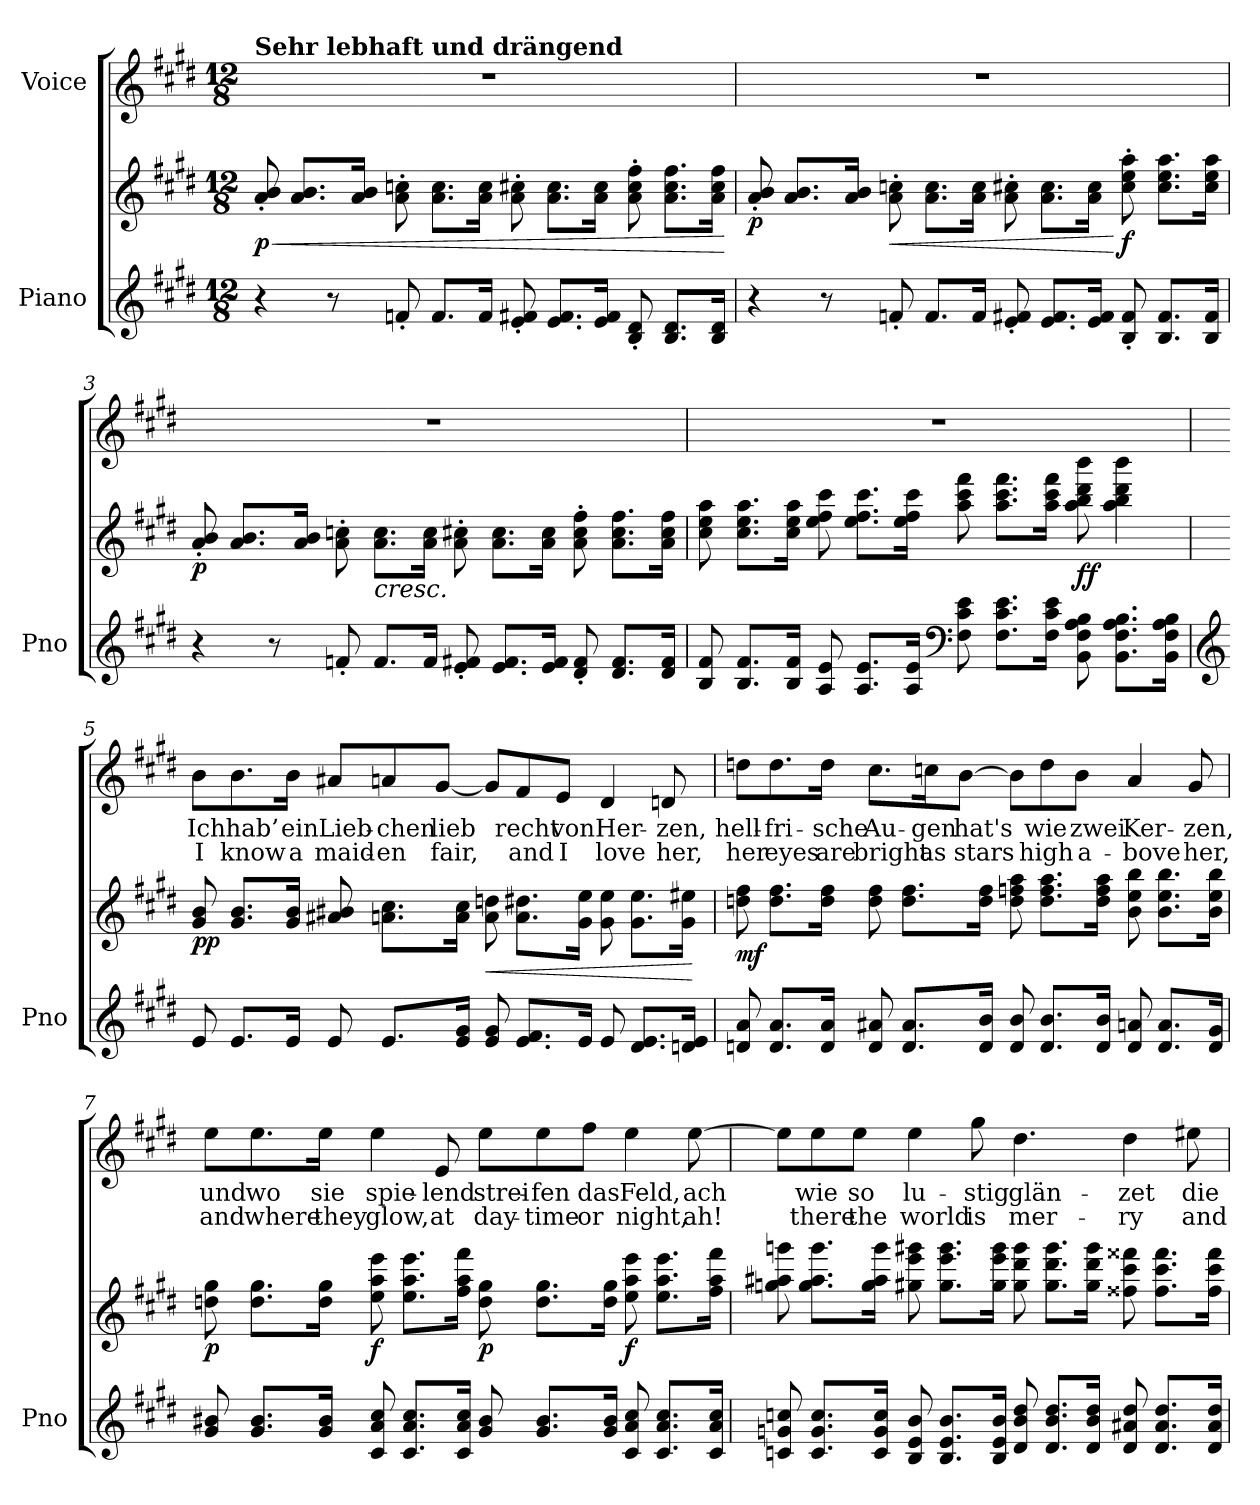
**kern	**kern	**dynam	**kern	**text	**text
*part2	*part2	*part2	*part1	*part1	*part1
*staff3	*staff2	*staff2/3	*staff1	*staff1	*staff1
*I"Piano	*	*	*I"Voice	*	*
*I'Pno	*	*	*	*	*
*clefG2	*clefG2	*	*clefG2	*	*
*k[f#c#g#d#]	*k[f#c#g#d#]	*	*k[f#c#g#d#]	*	*
*M12/8	*M12/8	*	*M12/8	*	*
=1	=1	=1	=1	=1	=1
!	!	!	!LO:TX:a:B:t=Sehr lebhaft und drängend	!	!
!	!	!LO:HP:b	!	!	!
!	!	!LO:DY:n=1:b	!	!	!
4r	8a/' 8b/'	< p	1.r	.	.
.	8.a/ 8.b/L	.	.	.	.
8r	.	.	.	.	.
.	16a/ 16b/Jk	.	.	.	.
8fn'/	8a\' 8ccn\'	.	.	.	.
8.f/L	8.a\ 8.cc\L	.	.	.	.
16f/Jk	16a\ 16cc\Jk	.	.	.	.
8e/' 8f#X/'	8a\' 8cc#X\'	.	.	.	.
8.e/ 8.f#/L	8.a\ 8.cc#\L	.	.	.	.
16e/ 16f#/Jk	16a\ 16cc#\Jk	.	.	.	.
8B/' 8d#/'	8a\' 8cc#\' 8ff#\'	.	.	.	.
8.B/ 8.d#/L	8.a\ 8.cc#\ 8.ff#\L	.	.	.	.
16B/ 16d#/Jk	16a\ 16cc#\ 16ff#\Jk	.	.	.	.
.	.	[	.	.	.
!!LO:LB:g=z
=2	=2	=2	=2	=2	=2
!	!	!LO:DY:b	!	!	!
4r	8a/' 8b/'	p	1.r	.	.
.	8.a/ 8.b/L	.	.	.	.
8r	.	.	.	.	.
.	16a/ 16b/Jk	.	.	.	.
!	!	!LO:HP:b	!	!	!
8fn'/	8a\' 8ccn\'	<	.	.	.
8.f/L	8.a\ 8.cc\L	.	.	.	.
16f/Jk	16a\ 16cc\Jk	.	.	.	.
8e/' 8f#X/'	8a\' 8cc#X\'	.	.	.	.
8.e/ 8.f#/L	8.a\ 8.cc#\L	.	.	.	.
16e/ 16f#/Jk	16a\ 16cc#\Jk	.	.	.	.
!	!	!LO:DY:n=1:b	!	!	!
8B/' 8f#/'	8cc#\' 8ee\' 8aa\'	[ f	.	.	.
8.B/ 8.f#/L	8.cc#\ 8.ee\ 8.aa\L	.	.	.	.
16B/ 16f#/Jk	16cc#\ 16ee\ 16aa\Jk	.	.	.	.
=3	=3	=3	=3	=3	=3
!	!	!LO:DY:b	!	!	!
4r	8a/' 8b/'	p	1.r	.	.
.	8.a/ 8.b/L	.	.	.	.
8r	.	.	.	.	.
.	16a/ 16b/Jk	.	.	.	.
8fn'/	8a\' 8ccn\'	.	.	.	.
!	!LO:TX:b:i:t=cresc.	!	!	!	!
8.f/L	8.a\ 8.cc\L	.	.	.	.
16f/Jk	16a\ 16cc\Jk	.	.	.	.
8e/' 8f#X/'	8a\' 8cc#X\'	.	.	.	.
8.e/ 8.f#/L	8.a\ 8.cc#\L	.	.	.	.
16e/ 16f#/Jk	16a\ 16cc#\Jk	.	.	.	.
8d#/' 8f#/'	8a\' 8cc#\' 8ff#\'	.	.	.	.
8.d#/ 8.f#/L	8.a\ 8.cc#\ 8.ff#\L	.	.	.	.
16d#/ 16f#/Jk	16a\ 16cc#\ 16ff#\Jk	.	.	.	.
!!LO:LB:g=z
=4	=4	=4	=4	=4	=4
8B/ 8f#/	8cc#\ 8ee\ 8aa\	.	1.r	.	.
8.B/ 8.f#/L	8.cc#\ 8.ee\ 8.aa\L	.	.	.	.
16B/ 16f#/Jk	16cc#\ 16ee\ 16aa\Jk	.	.	.	.
8A/ 8e/	8ee\ 8ff#\ 8ccc#\	.	.	.	.
8.A/ 8.e/L	8.ee\ 8.ff#\ 8.ccc#\L	.	.	.	.
16A/ 16e/Jk	16ee\ 16ff#\ 16ccc#\Jk	.	.	.	.
*clefF4	*	*	*	*	*
8F#\ 8c#\ 8e\	8aa\ 8ccc#\ 8fff#\	.	.	.	.
8.F#\ 8.c#\ 8.e\L	8.aa\ 8.ccc#\ 8.fff#\L	.	.	.	.
16F#\ 16c#\ 16e\Jk	16aa\ 16ccc#\ 16fff#\Jk	.	.	.	.
!	!	!LO:DY:b	!	!	!
8BB\ 8F#\ 8A\ 8B\	8aa\ 8bb\ 8ddd#\ 8bbb\	ff	.	.	.
8.BB\ 8.F#\ 8.A\ 8.B\L	4aa\ 4bb\ 4ddd#\ 4bbb\	.	.	.	.
16BB\ 16F#\ 16A\ 16B\Jk	.	.	.	.	.
=5	=5	=5	=5	=5	=5
*clefG2	*	*	*	*	*
!	!	!LO:DY:b	!	!LO:LY:b	!LO:LY:b
8e/	8g#/ 8b/	pp	8b\L	Ich	I
!	!	!	!	!LO:LY:b	!LO:LY:b
8.e/L	8.g#/ 8.b/L	.	8.b\	hab’	know
!	!	!	!	!LO:LY:b	!LO:LY:b
16e/Jk	16g#/ 16b/Jk	.	16b\Jk	ein	a
!	!	!	!	!LO:LY:b	!LO:LY:b
8e/	8a#X/ 8b#X/	.	8a#X/L	Lieb-	maid-
!	!	!	!	!LO:LY:b	!LO:LY:b
8.e/L	8.an\ 8.cc#\L	.	8an/	-chen	-en
!	!	!	!	!LO:LY:b	!LO:LY:b
.	.	.	[8g#/J	lieb	fair,
16e/ 16g#/Jk	16a\ 16cc#\Jk	.	.	.	.
!	!	!LO:HP:b	!	!	!
8e/ 8g#/	8a\ 8ddn\	<	8g#/L]	.	.
!	!	!	!	!LO:LY:b	!LO:LY:b
8.e/ 8.f#/L	8.a\ 8.dd#X\L	.	8f#/	recht	and
!	!	!	!	!LO:LY:b	!LO:LY:b
.	.	.	8e/J	von	I
16e/Jk	16g#\ 16ee\Jk	.	.	.	.
!	!	!	!	!LO:LY:b	!LO:LY:b
8e/	8g#\ 8ee\	.	4d#/	Her-	love
8.d#/ 8.e/L	8.g#\ 8.ee\L	.	.	.	.
!	!	!	!	!LO:LY:b	!LO:LY:b
.	.	.	8dn/	-zen,	her,
16dn/ 16e/Jk	16g#\ 16ee#X\Jk	.	.	.	.
.	.	[	.	.	.
!!LO:LB:g=z
=6	=6	=6	=6	=6	=6
!	!	!LO:DY:b	!	!LO:LY:b	!LO:LY:b
8dn/ 8a/	8ddn\ 8ff#\	mf	8ddn\L	hell-	her
!	!	!	!	!LO:LY:b	!LO:LY:b
8.d/ 8.a/L	8.dd\ 8.ff#\L	.	8.dd\	-fri-	eyes
!	!	!	!	!LO:LY:b	!LO:LY:b
16d/ 16a/Jk	16dd\ 16ff#\Jk	.	16dd\Jk	-sche	are
!	!	!	!	!LO:LY:b	!LO:LY:b
8d/ 8a#X/	8dd\ 8ff#\	.	8.cc#\L	Au-	bright
8.d/ 8.a#/L	8.dd\ 8.ff#\L	.	.	.	.
!	!	!	!	!LO:LY:b	!LO:LY:b
.	.	.	16ccn\K	-gen	as
!	!	!	!	!LO:LY:b	!LO:LY:b
.	.	.	[8b\J	hat's	stars
16d/ 16b/Jk	16dd\ 16ff#\Jk	.	.	.	.
8d/ 8b/	8dd\ 8ffn\ 8aa\	.	8b\L]	.	.
!	!	!	!	!LO:LY:b	!LO:LY:b
8.d/ 8.b/L	8.dd\ 8.ff\ 8.aa\L	.	8dd\	wie	high
!	!	!	!	!LO:LY:b	!LO:LY:b
.	.	.	8b\J	zwei	a-
16d/ 16b/Jk	16dd\ 16ff\ 16aa\Jk	.	.	.	.
!	!	!	!	!LO:LY:b	!LO:LY:b
8d/ 8an/	8b\ 8ee\ 8bb\	.	4a/	Ker-	-bove
8.d/ 8.a/L	8.b\ 8.ee\ 8.bb\L	.	.	.	.
!	!	!	!	!LO:LY:b	!LO:LY:b
.	.	.	8g#/	-zen,	her,
16d/ 16g#/Jk	16b\ 16ee\ 16bb\Jk	.	.	.	.
=7	=7	=7	=7	=7	=7
!	!	!LO:DY:b	!	!LO:LY:b	!LO:LY:b
8g#/ 8b#X/	8ddn\ 8gg#\	p	8ee\L	und	and
!	!	!	!	!LO:LY:b	!LO:LY:b
8.g#/ 8.b#/L	8.dd\ 8.gg#\L	.	8.ee\	wo	where
!	!	!	!	!LO:LY:b	!LO:LY:b
16g#/ 16b#/Jk	16dd\ 16gg#\Jk	.	16ee\Jk	sie	they
!	!	!LO:DY:b	!	!LO:LY:b	!LO:LY:b
8c#/ 8a/ 8cc#/	8ee\ 8aa\ 8eee\	f	4ee\	spie-	glow,
8.c#/ 8.a/ 8.cc#/L	8.ee\ 8.aa\ 8.eee\L	.	.	.	.
!	!	!	!	!LO:LY:b	!LO:LY:b
.	.	.	8e/	-lend	at
16c#/ 16a/ 16cc#/Jk	16ff#\ 16aa\ 16fff#\Jk	.	.	.	.
!	!	!LO:DY:b	!	!LO:LY:b	!LO:LY:b
8g#/ 8b#/	8dd\ 8gg#\	p	8ee\L	strei-	day-
!	!	!	!	!LO:LY:b	!LO:LY:b
8.g#/ 8.b#/L	8.dd\ 8.gg#\L	.	8ee\	-fen	-time
!	!	!	!	!LO:LY:b	!LO:LY:b
.	.	.	8ff#\J	das	or
16g#/ 16b#/Jk	16dd\ 16gg#\Jk	.	.	.	.
!	!	!LO:DY:b	!	!LO:LY:b	!LO:LY:b
8c#/ 8a/ 8cc#/	8ee\ 8aa\ 8eee\	f	4ee\	Feld,	night,
8.c#/ 8.a/ 8.cc#/L	8.ee\ 8.aa\ 8.eee\L	.	.	.	.
!	!	!	!	!LO:LY:b	!LO:LY:b
.	.	.	[8ee\	ach	ah!
16c#/ 16a/ 16cc#/Jk	16ff#\ 16aa\ 16fff#\Jk	.	.	.	.
!!LO:PB:g=z
=8	=8	=8	=8	=8	=8
8cn/ 8gn/ 8ccn/	8ggn\ 8aa#X\ 8gggn\	.	8ee\L]	.	.
!	!	!	!	!LO:LY:b	!LO:LY:b
8.c/ 8.g/ 8.cc/L	8.gg\ 8.aa#\ 8.ggg\L	.	8ee\	wie	there
!	!	!	!	!LO:LY:b	!LO:LY:b
.	.	.	8ee\J	so	the
16c/ 16g/ 16cc/Jk	16gg\ 16aa#\ 16ggg\Jk	.	.	.	.
!	!	!	!	!LO:LY:b	!LO:LY:b
8B/ 8e/ 8b/	8gg#X\ 8eee\ 8ggg#X\	.	4ee\	lu-	world
8.B/ 8.e/ 8.b/L	8.gg#\ 8.eee\ 8.ggg#\L	.	.	.	.
!	!	!	!	!LO:LY:b	!LO:LY:b
.	.	.	8gg#\	-stig	is
16B/ 16e/ 16b/Jk	16gg#\ 16eee\ 16ggg#\Jk	.	.	.	.
!	!	!	!	!LO:LY:b	!LO:LY:b
8d#/ 8b/ 8dd#/	8gg#\ 8ddd#\ 8ggg#\	.	4.dd#\	glän-	mer-
8.d#/ 8.b/ 8.dd#/L	8.gg#\ 8.ddd#\ 8.ggg#\L	.	.	.	.
16d#/ 16b/ 16dd#/Jk	16gg#\ 16ddd#\ 16ggg#\Jk	.	.	.	.
!	!	!	!	!LO:LY:b	!LO:LY:b
8d#/ 8a#X/ 8dd#/	8ff##X\ 8ccc#\ 8fff##X\	.	4dd#\	-zet	-ry
8.d#/ 8.a#/ 8.dd#/L	8.ff##\ 8.ccc#\ 8.fff##\L	.	.	.	.
!	!	!	!	!LO:LY:b	!LO:LY:b
.	.	.	8ee#X\	die	and
16d#/ 16a#/ 16dd#/Jk	16ff##\ 16ccc#\ 16fff##\Jk	.	.	.	.
=	=	=	=	=	=
*-	*-	*-	*-	*-	*-
